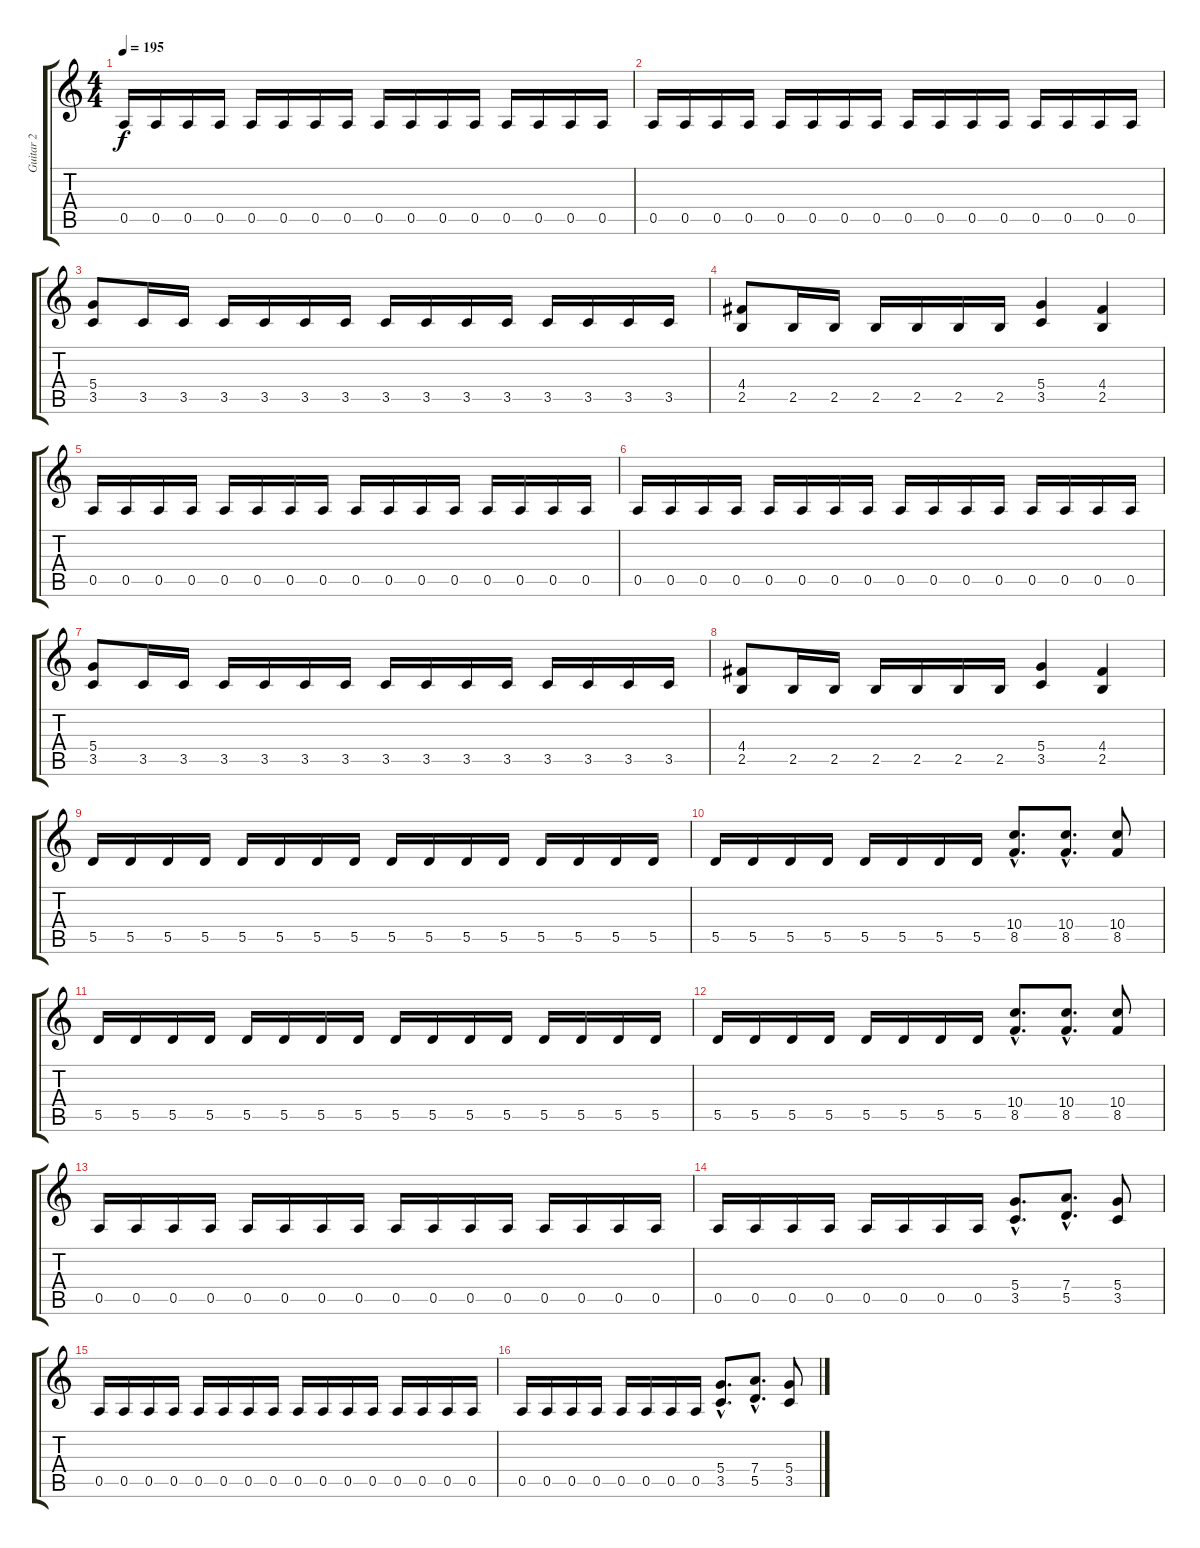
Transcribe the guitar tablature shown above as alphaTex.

\track ("Guitar 2" "Guitar 2") {instrument overdrivenguitar}
\staff {score tabs}
\tuning (E4 B3 G3 D3 A2 E2) {hide}
\ts (4 4)
\tempo 195
\clef g2
\ks c
0.5.16{dy f} 0.5.16 0.5.16 0.5.16 0.5.16 0.5.16 0.5.16 0.5.16 0.5.16 0.5.16 0.5.16 0.5.16 0.5.16 0.5.16 0.5.16 0.5.16 |
0.5.16 0.5.16 0.5.16 0.5.16 0.5.16 0.5.16 0.5.16 0.5.16 0.5.16 0.5.16 0.5.16 0.5.16 0.5.16 0.5.16 0.5.16 0.5.16 |
(5.4 3.5).8 3.5.16 3.5.16 3.5.16 3.5.16 3.5.16 3.5.16 3.5.16 3.5.16 3.5.16 3.5.16 3.5.16 3.5.16 3.5.16 3.5.16 |
(4.4 2.5).8 2.5.16 2.5.16 2.5.16 2.5.16 2.5.16 2.5.16 (5.4 3.5).4 (4.4 2.5).4 |
0.5.16 0.5.16 0.5.16 0.5.16 0.5.16 0.5.16 0.5.16 0.5.16 0.5.16 0.5.16 0.5.16 0.5.16 0.5.16 0.5.16 0.5.16 0.5.16 |
0.5.16 0.5.16 0.5.16 0.5.16 0.5.16 0.5.16 0.5.16 0.5.16 0.5.16 0.5.16 0.5.16 0.5.16 0.5.16 0.5.16 0.5.16 0.5.16 |
(5.4 3.5).8 3.5.16 3.5.16 3.5.16 3.5.16 3.5.16 3.5.16 3.5.16 3.5.16 3.5.16 3.5.16 3.5.16 3.5.16 3.5.16 3.5.16 |
(4.4 2.5).8 2.5.16 2.5.16 2.5.16 2.5.16 2.5.16 2.5.16 (5.4 3.5).4 (4.4 2.5).4 |
5.5.16 5.5.16 5.5.16 5.5.16 5.5.16 5.5.16 5.5.16 5.5.16 5.5.16 5.5.16 5.5.16 5.5.16 5.5.16 5.5.16 5.5.16 5.5.16 |
5.5.16 5.5.16 5.5.16 5.5.16 5.5.16 5.5.16 5.5.16 5.5.16 (10.4{hac} 8.5{hac}).8{d} (10.4{hac} 8.5{hac}).8{d} (10.4 8.5).8 |
5.5.16 5.5.16 5.5.16 5.5.16 5.5.16 5.5.16 5.5.16 5.5.16 5.5.16 5.5.16 5.5.16 5.5.16 5.5.16 5.5.16 5.5.16 5.5.16 |
5.5.16 5.5.16 5.5.16 5.5.16 5.5.16 5.5.16 5.5.16 5.5.16 (10.4{hac} 8.5{hac}).8{d} (10.4{hac} 8.5{hac}).8{d} (10.4 8.5).8 |
0.5.16 0.5.16 0.5.16 0.5.16 0.5.16 0.5.16 0.5.16 0.5.16 0.5.16 0.5.16 0.5.16 0.5.16 0.5.16 0.5.16 0.5.16 0.5.16 |
0.5.16 0.5.16 0.5.16 0.5.16 0.5.16 0.5.16 0.5.16 0.5.16 (5.4{hac} 3.5{hac}).8{d} (7.4{hac} 5.5{hac}).8{d} (5.4 3.5).8 |
0.5.16 0.5.16 0.5.16 0.5.16 0.5.16 0.5.16 0.5.16 0.5.16 0.5.16 0.5.16 0.5.16 0.5.16 0.5.16 0.5.16 0.5.16 0.5.16 |
0.5.16 0.5.16 0.5.16 0.5.16 0.5.16 0.5.16 0.5.16 0.5.16 (5.4{hac} 3.5{hac}).8{d} (7.4{hac} 5.5{hac}).8{d} (5.4 3.5).8
